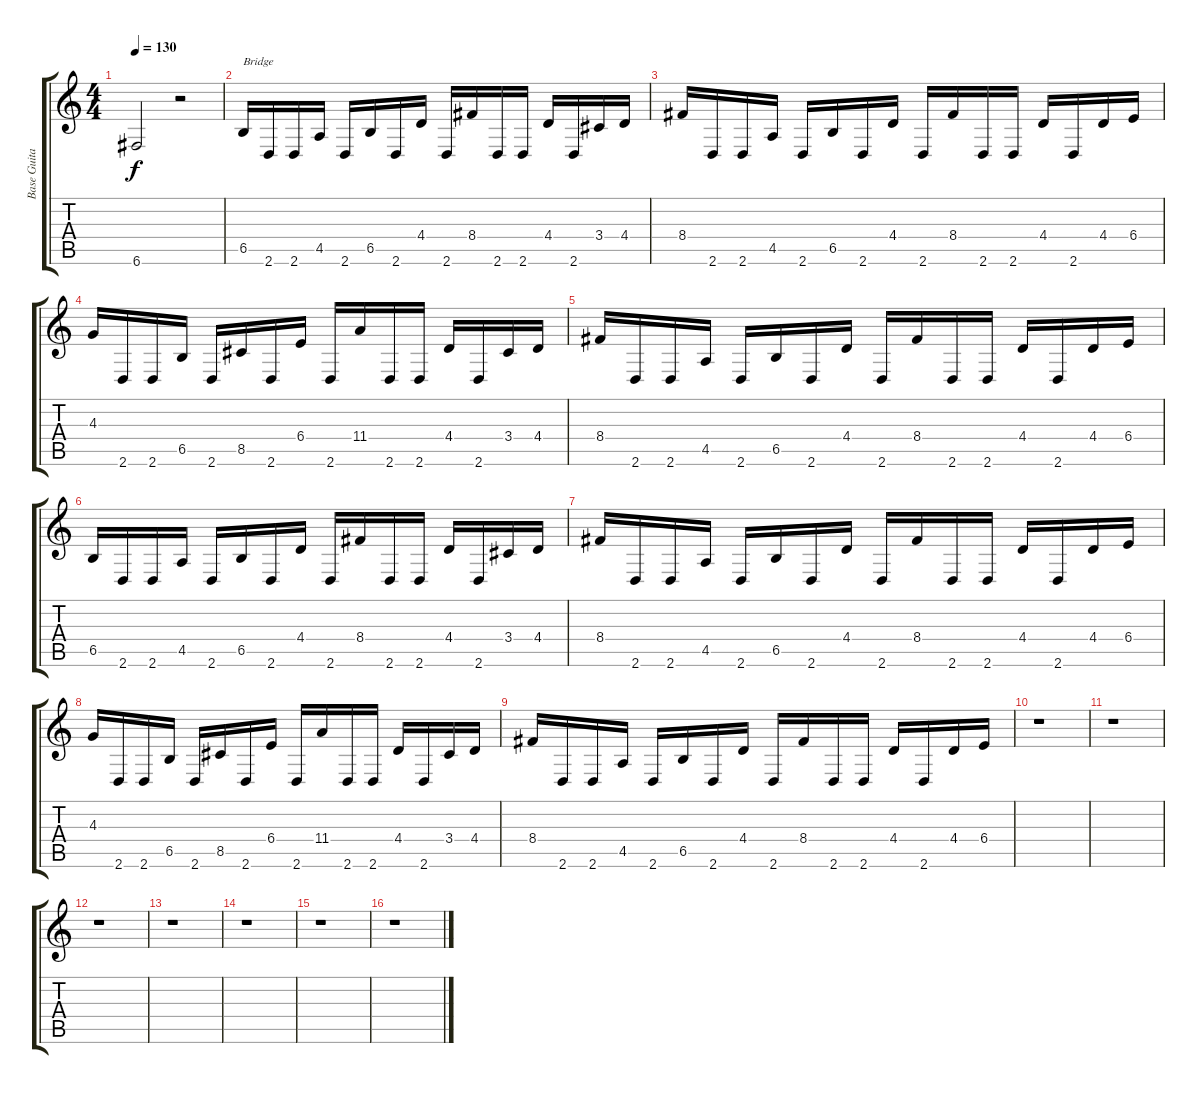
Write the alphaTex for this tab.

\track ("Base Guitar" "Base Guita") {instrument electricbassfinger}
\staff {score tabs}
\tuning (C4 G3 Eb3 Bb2 F2 C2) {hide}
\ts (4 4)
\tempo 130
\clef g2
\ks c
6.6.2{dy f} r.2 |
6.5.16{txt "Bridge"} 2.6.16 2.6.16 4.5.16 2.6.16 6.5.16 2.6.16 4.4.16 2.6.16 8.4.16 2.6.16 2.6.16 4.4.16 2.6.16 3.4.16 4.4.16 |
8.4.16 2.6.16 2.6.16 4.5.16 2.6.16 6.5.16 2.6.16 4.4.16 2.6.16 8.4.16 2.6.16 2.6.16 4.4.16 2.6.16 4.4.16 6.4.16 |
4.3.16 2.6.16 2.6.16 6.5.16 2.6.16 8.5.16 2.6.16 6.4.16 2.6.16 11.4.16 2.6.16 2.6.16 4.4.16 2.6.16 3.4.16 4.4.16 |
8.4.16 2.6.16 2.6.16 4.5.16 2.6.16 6.5.16 2.6.16 4.4.16 2.6.16 8.4.16 2.6.16 2.6.16 4.4.16 2.6.16 4.4.16 6.4.16 |
6.5.16 2.6.16 2.6.16 4.5.16 2.6.16 6.5.16 2.6.16 4.4.16 2.6.16 8.4.16 2.6.16 2.6.16 4.4.16 2.6.16 3.4.16 4.4.16 |
8.4.16 2.6.16 2.6.16 4.5.16 2.6.16 6.5.16 2.6.16 4.4.16 2.6.16 8.4.16 2.6.16 2.6.16 4.4.16 2.6.16 4.4.16 6.4.16 |
4.3.16 2.6.16 2.6.16 6.5.16 2.6.16 8.5.16 2.6.16 6.4.16 2.6.16 11.4.16 2.6.16 2.6.16 4.4.16 2.6.16 3.4.16 4.4.16 |
8.4.16 2.6.16 2.6.16 4.5.16 2.6.16 6.5.16 2.6.16 4.4.16 2.6.16 8.4.16 2.6.16 2.6.16 4.4.16 2.6.16 4.4.16 6.4.16 |
r.1 |
r.1 |
r.1 |
r.1 |
r.1 |
r.1 |
r.1
